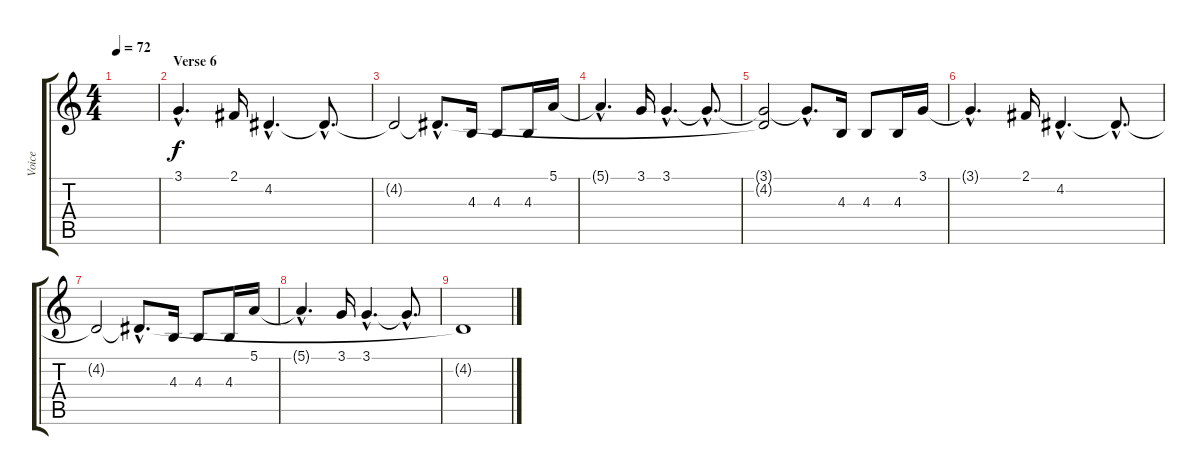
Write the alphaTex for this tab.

\track ("Voice" "Voice") {instrument oboe}
\staff {score tabs}
\tuning (E4 B3 G3 D3 A2 E2) {hide}
\ts (4 4)
\tempo 72
\clef g2
\ks c
|
\section ("" "Verse 6")
3.1{hac}.4{d volume 13} 2.1.16 4.2{hac}.4{d} 4.2{hac t}.8{d} |
4.2{t}.2 4.2{hac t}.8{d} 4.3.16 4.3.8 4.3.16 5.1.16 |
5.1{hac t}.4{d} 3.1.16 3.1{hac}.4{d} 3.1{hac t}.8{d} |
(3.1{t} 4.2{t}).2 3.1{hac t}.8{d} 4.3.16 4.3.8 4.3.16 3.1.16 |
3.1{hac t}.4{d} 2.1.16 4.2{hac}.4{d} 4.2{hac t}.8{d} |
4.2{t}.2 4.2{hac t}.8{d} 4.3.16 4.3.8 4.3.16 5.1.16 |
5.1{hac t}.4{d} 3.1.16 3.1{hac}.4{d} 3.1{hac t}.8{d} |
4.2{t}.1
